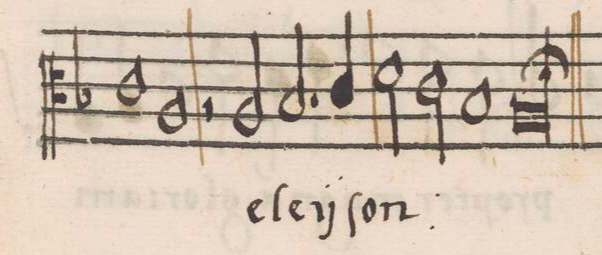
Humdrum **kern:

**kern	**text
*I"ALTVS	*
*clefC3	*
*k[b-]	*
*met(C|)	*
*M2/1	*
1c	-leÿ-
1A	-ſon
*	*Xij
=53-	=53-
2r	.
8q,	.
2A/	e-
2.B-/	-leÿ-
4c/	.
=54-	=54-
2d\	-ſon:
2c\	.
1B-	.
=55-	=55-
0A/;>l	.
=||	=||
*-	*-
